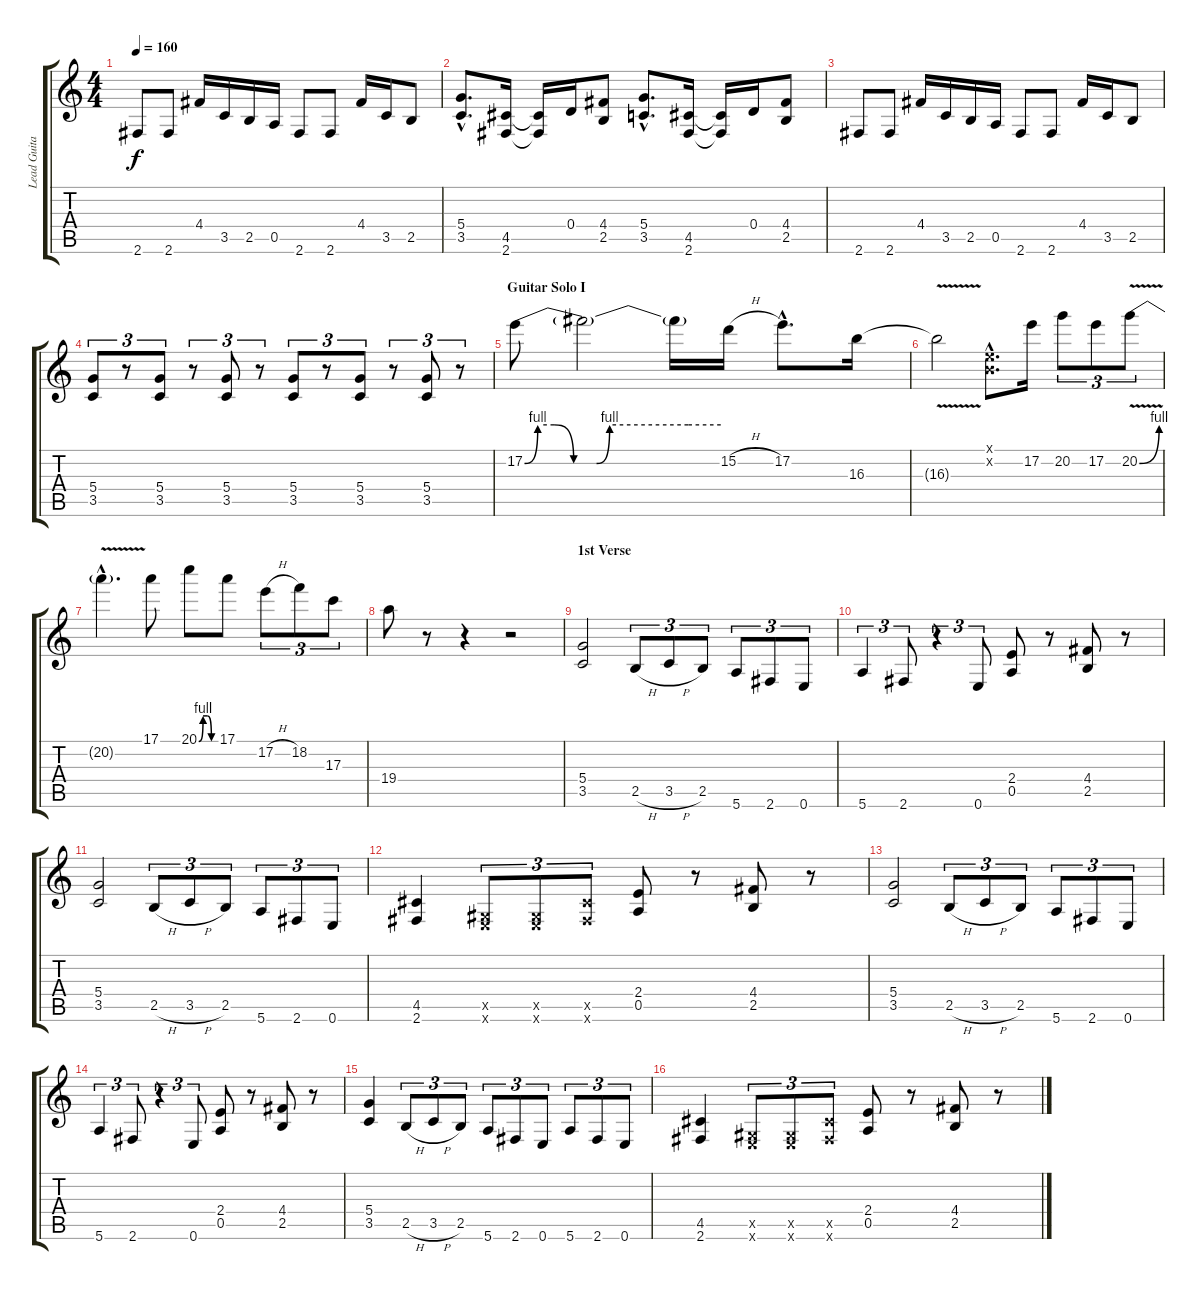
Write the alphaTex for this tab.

\track ("Lead Guitar (Marty Friedman)" "Lead Guita") {instrument distortionguitar}
\staff {score tabs}
\tuning (E4 B3 G3 D3 A2 E2) {hide}
\ts (4 4)
\tempo 160
\clef g2
\ks c
2.6.8{dy f} 2.6.8 4.4.16 3.5.16 2.5.16 0.5.16 2.6.8 2.6.8 4.4.16 3.5.16 2.5.8 |
(5.4{hac} 3.5{hac}).8{d} (4.5 2.6).16 (4.5{t} 2.6{t}).16 0.4.16 (4.4 2.5).8 (5.4{hac} 3.5{hac}).8{d} (4.5 2.6).16 (4.5{t} 2.6{t}).16 0.4.16 (4.4 2.5).8 |
2.6.8 2.6.8 4.4.16 3.5.16 2.5.16 0.5.16 2.6.8 2.6.8 4.4.16 3.5.16 2.5.8 |
(5.4 3.5).8{tu (3 2)} r.8{tu (3 2)} (5.4 3.5).8{tu (3 2)} r.8{tu (3 2)} (5.4 3.5).8{tu (3 2)} r.8{tu (3 2)} (5.4 3.5).8{tu (3 2)} r.8{tu (3 2)} (5.4 3.5).8{tu (3 2)} r.8{tu (3 2)} (5.4 3.5).8{tu (3 2)} r.8{tu (3 2)} |
\section ("" "Guitar Solo I")
17.2{be (custom 0 0 4 4 9 4 15 0 22 0 26 4 50 4 60 4)}.8 17.2{t}.2 17.2{t}.16 15.2{h}.16 17.2{hac}.8{d} 16.3.16 |
16.3{v t}.2 (0.1{hac x} 0.2{hac x}).8{d} 17.2.16 20.2.8{tu (3 2)} 17.2.8{tu (3 2)} 20.2{be (bend 0 0 60 4) v}.8{tu (3 2)} |
20.2{v hac t}.4{d} 17.1.8 20.1{be (custom 0 0 15 4 30 4 45 0 60 0)}.8 17.1.8 17.2{h}.8{tu (3 2)} 18.2.8{tu (3 2)} 17.3.8{tu (3 2)} |
19.4.8 r.8 r.4 r.2 |
\section ("" "1st Verse")
(5.4 3.5).2 2.5{h}.8{tu (3 2)} 3.5{h}.8{tu (3 2)} 2.5.8{tu (3 2)} 5.6.8{tu (3 2)} 2.6.8{tu (3 2)} 0.6.8{tu (3 2)} |
5.6.4{tu (3 2)} 2.6.8{tu (3 2)} r.4{tu (3 2)} 0.6.8{tu (3 2)} (2.4 0.5).8 r.8 (4.4 2.5).8 r.8 |
(5.4 3.5).2 2.5{h}.8{tu (3 2)} 3.5{h}.8{tu (3 2)} 2.5.8{tu (3 2)} 5.6.8{tu (3 2)} 2.6.8{tu (3 2)} 0.6.8{tu (3 2)} |
(4.5 2.6).4 (-1.5{x} 0.6{x}).8{tu (3 2)} (-1.5{x} 0.6{x}).8{tu (3 2)} (4.5{x} 2.6{x}).8{tu (3 2)} (2.4 0.5).8 r.8 (4.4 2.5).8 r.8 |
(5.4 3.5).2 2.5{h}.8{tu (3 2)} 3.5{h}.8{tu (3 2)} 2.5.8{tu (3 2)} 5.6.8{tu (3 2)} 2.6.8{tu (3 2)} 0.6.8{tu (3 2)} |
5.6.4{tu (3 2)} 2.6.8{tu (3 2)} r.4{tu (3 2)} 0.6.8{tu (3 2)} (2.4 0.5).8 r.8 (4.4 2.5).8 r.8 |
(5.4 3.5).4 2.5{h}.8{tu (3 2)} 3.5{h}.8{tu (3 2)} 2.5.8{tu (3 2)} 5.6.8{tu (3 2)} 2.6.8{tu (3 2)} 0.6.8{tu (3 2)} 5.6.8{tu (3 2)} 2.6.8{tu (3 2)} 0.6.8{tu (3 2)} |
(4.5 2.6).4 (-1.5{x} 0.6{x}).8{tu (3 2)} (-1.5{x} 0.6{x}).8{tu (3 2)} (4.5{x} 2.6{x}).8{tu (3 2)} (2.4 0.5).8 r.8 (4.4 2.5).8 r.8
